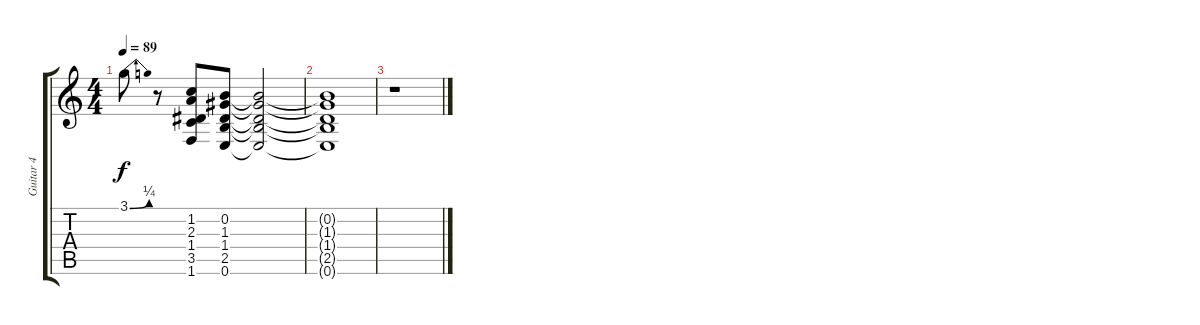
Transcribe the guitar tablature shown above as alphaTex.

\track ("Guitar 4" "Guitar 4") {instrument distortionguitar}
\staff {score tabs}
\tuning (E4 B3 G3 D3 A2 E2) {hide}
\ts (4 4)
\tempo 89
\clef g2
\ks c
3.1{be (bend 0 0 60 1)}.8{dy f} r.8 (1.2 2.3 1.4 3.5 1.6).8 (0.2 1.3 1.4 2.5 0.6).8 (0.2{t} 1.3{t} 1.4{t} 2.5{t} 0.6{t}).2 |
(0.2{t} 1.3{t} 1.4{t} 2.5{t} 0.6{t}).1 |
r.1
